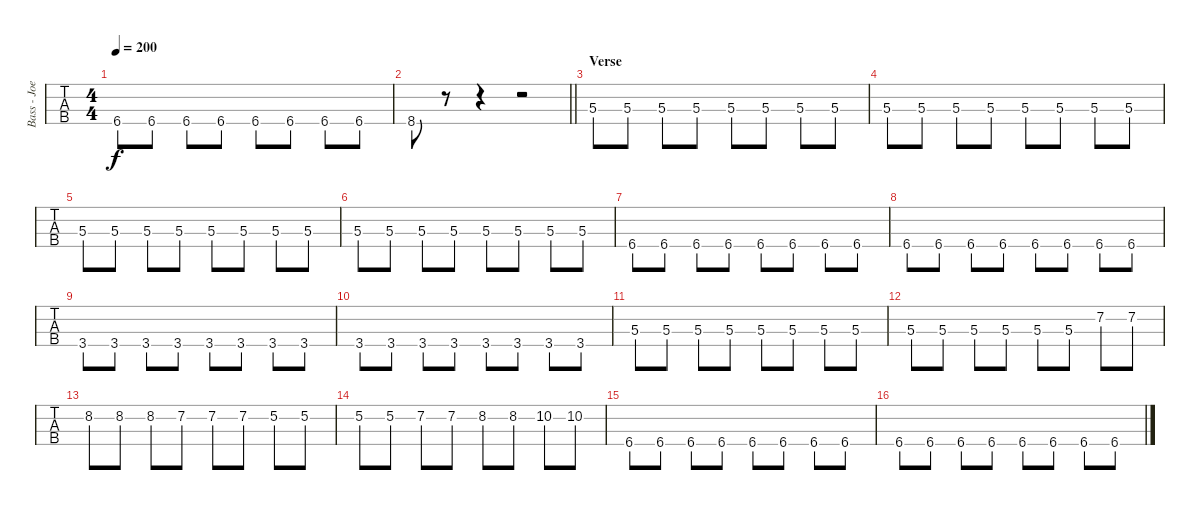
\track ("Bass - Joe Principe" "Bass - Joe") {instrument electricbassfinger}
\staff {tabs}
\tuning (Gb2 Db2 Ab1 Eb1) {hide}
\ts (4 4)
\tempo 200
\clef f4
\ks c
6.4.8{dy f} 6.4.8 6.4.8 6.4.8 6.4.8 6.4.8 6.4.8 6.4.8 |
\barLineRight lightlight
8.4.8 r.8 r.4 r.2 |
\section ("" "Verse")
5.3.8 5.3.8 5.3.8 5.3.8 5.3.8 5.3.8 5.3.8 5.3.8 |
5.3.8 5.3.8 5.3.8 5.3.8 5.3.8 5.3.8 5.3.8 5.3.8 |
5.3.8 5.3.8 5.3.8 5.3.8 5.3.8 5.3.8 5.3.8 5.3.8 |
5.3.8 5.3.8 5.3.8 5.3.8 5.3.8 5.3.8 5.3.8 5.3.8 |
6.4.8 6.4.8 6.4.8 6.4.8 6.4.8 6.4.8 6.4.8 6.4.8 |
6.4.8 6.4.8 6.4.8 6.4.8 6.4.8 6.4.8 6.4.8 6.4.8 |
3.4.8 3.4.8 3.4.8 3.4.8 3.4.8 3.4.8 3.4.8 3.4.8 |
3.4.8 3.4.8 3.4.8 3.4.8 3.4.8 3.4.8 3.4.8 3.4.8 |
5.3.8 5.3.8 5.3.8 5.3.8 5.3.8 5.3.8 5.3.8 5.3.8 |
5.3.8 5.3.8 5.3.8 5.3.8 5.3.8 5.3.8 7.2.8 7.2.8 |
8.2.8 8.2.8 8.2.8 7.2.8 7.2.8 7.2.8 5.2.8 5.2.8 |
5.2.8 5.2.8 7.2.8 7.2.8 8.2.8 8.2.8 10.2.8 10.2.8 |
6.4.8 6.4.8 6.4.8 6.4.8 6.4.8 6.4.8 6.4.8 6.4.8 |
6.4.8 6.4.8 6.4.8 6.4.8 6.4.8 6.4.8 6.4.8 6.4.8
